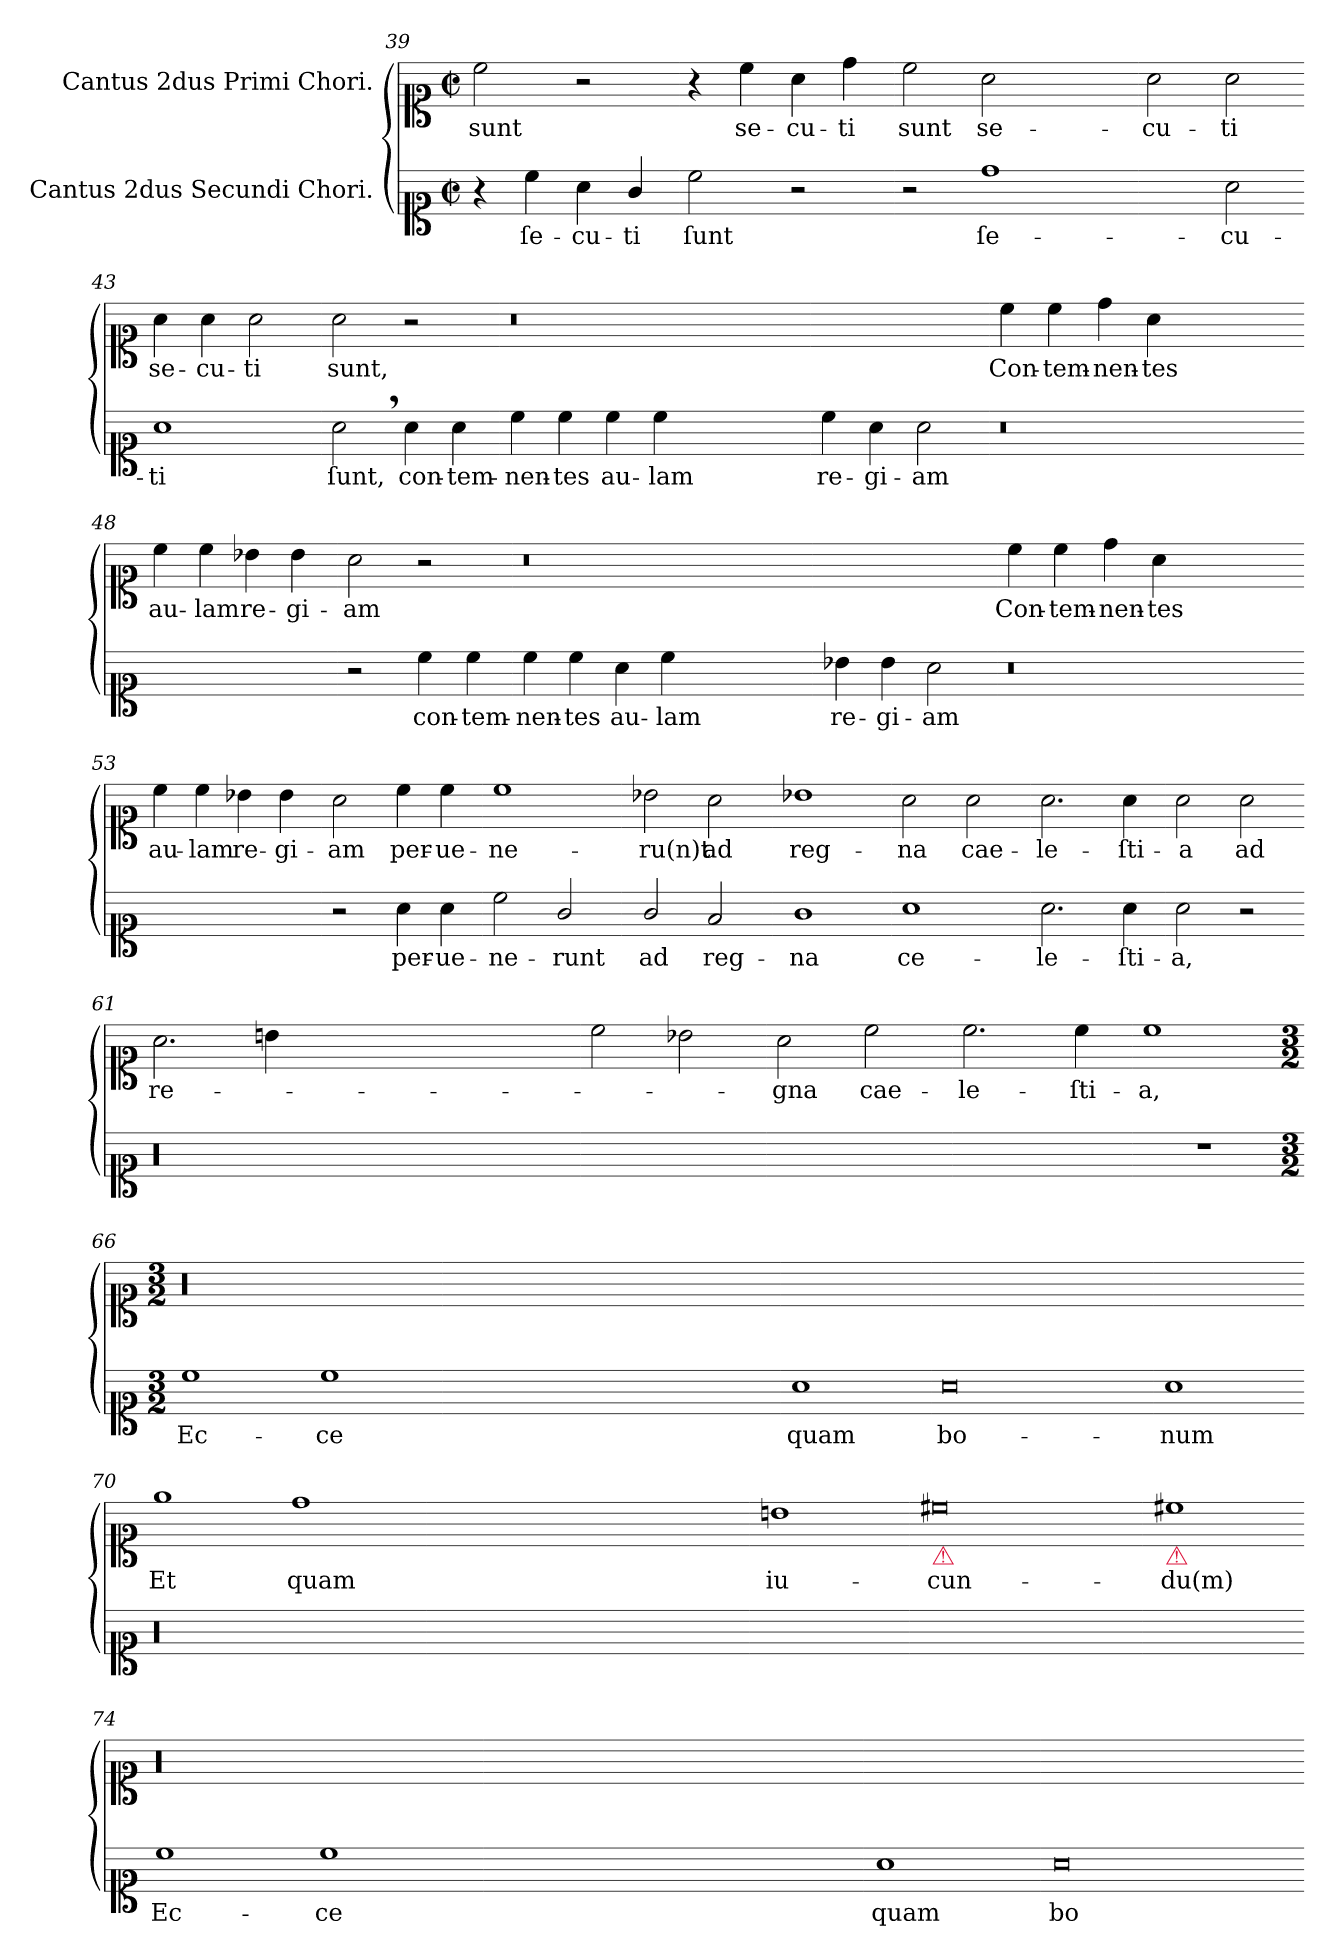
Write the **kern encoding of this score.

**kern	**text	**kern	**text
*part2	*part2	*part1	*part1
*staff2	*staff2	*staff1	*staff1
*I"Cantus 2dus Secundi Chori.	*	*I"Cantus 2dus Primi Chori.	*
*clefC1	*	*clefC1	*
*k[]	*	*k[]	*
*M2/2	*	*M2/2	*
*met(c|)	*	*met(c|)	*
=39	=39	=39	=39
4r	.	2cc\	sunt
4cc\	ſe-	.	.
4a\	-cu-	2r	.
4g/	-ti	.	.
=40-	=40-	=40-	=40-
2cc\	ſunt	4r	.
.	.	4cc\	se-
2r	.	4a\	-cu-
.	.	4dd\	-ti
=41-	=41-	=41-	=41-
2r	.	2cc\	sunt
1dd\	ſe-	2a\	se-
.	.	2ryy	.
=42-	=42-	=42-	=42-
2ryy	.	2a\	-cu-
2a\	-cu-	2a\	-ti
=43-	=43-	=43-	=43-
1a	-ti	4a\	se-
.	.	4a\	-cu-
.	.	2a\	-ti
=44-	=44-	=44-	=44-
2a,<\	ſunt,	2a\	sunt,
4a\	con-	2r	.
4a\	-tem-	.	.
=45-	=45-	=45-	=45-
4cc\	-nen-	0r	.
4cc\	-tes	.	.
4cc\	au-	.	.
4cc\	-lam	.	.
1ryy	.	.	.
=46-	=46-	=46-	=46-
4cc\	re-	1ryy	.
4a\	-gi-	.	.
2a\	-am	.	.
=47-	=47-	=47-	=47-
0r	.	4cc\	Con-
.	.	4cc\	-tem-
.	.	4dd\	-nen-
.	.	4a\	-tes
.	.	1ryy	.
=48-	=48-	=48-	=48-
1ryy	.	4cc\	au-
.	.	4cc\	-lam
.	.	4b-X\	re-
.	.	4b-\	-gi-
=49-	=49-	=49-	=49-
2r	.	2a\	-am
!	!LO:LY:i	!	!
4cc\	con-	2r	.
!	!LO:LY:i	!	!
4cc\	-tem-	.	.
=50-	=50-	=50-	=50-
!	!LO:LY:i	!	!
4cc\	-nen-	0r	.
!	!LO:LY:i	!	!
4cc\	-tes	.	.
!	!LO:LY:i	!	!
4a\	au-	.	.
!	!LO:LY:i	!	!
4cc\	-lam	.	.
1ryy	.	.	.
=51-	=51-	=51-	=51-
!	!LO:LY:i	!	!
4b-X\	re-	1ryy	.
!	!LO:LY:i	!	!
4b-\	-gi-	.	.
!	!LO:LY:i	!	!
2a\	-am	.	.
=52-	=52-	=52-	=52-
0r	.	4cc\	Con-
.	.	4cc\	-tem-
.	.	4dd\	-nen-
.	.	4a\	-tes
.	.	1ryy	.
=53-	=53-	=53-	=53-
1ryy	.	4cc\	au-
.	.	4cc\	-lam
.	.	4b-X\	re-
.	.	4b-\	-gi-
=54-	=54-	=54-	=54-
2r	.	2a\	-am
4a\	per-	4cc\	per-
4a\	-ue-	4cc\	-ue-
=55-	=55-	=55-	=55-
2cc\	-ne-	1cc	-ne-
2g/	-runt	.	.
=56-	=56-	=56-	=56-
2g/	ad	2b-X\	-ru(n)t
2f/	reg-	2a\	ad
=57-	=57-	=57-	=57-
1g	-na	1b-X	reg-
=58-	=58-	=58-	=58-
1a	ce-	2a\	-na
.	.	2a\	cae-
=59-	=59-	=59-	=59-
2.a\	-le-	2.a\	-le-
4a\	-ſti-	4a\	-ſti-
=60-	=60-	=60-	=60-
2a\	-a,	2a\	-a
2r	.	2a\	ad
=61-	=61-	=61-	=61-
00r	.	2.a\	re-
.	.	4bn\	.
.	.	0.ryy	.
=62-	=62-	=62-	=62-
1ryy	.	2cc\	.
.	.	2b-X\	.
=63-	=63-	=63-	=63-
1ryy	.	2a\	-gna
.	.	2cc\	cae-
=64-	=64-	=64-	=64-
1ryy	.	2.cc\	-le-
.	.	4cc\	-ſti-
=65-	=65-	=65-	=65-
1r	.	1cc	-a,
=66-	=66-	=66-	=66-
*M3/2	*	*M3/2	*
1cc	Ec-	00.r	.
1cc\	-ce	.	.
00ryy	.	.	.
=67-	=67-	=67-	=67-
1a	quam	1ryy	.
=68-	=68-	=68-	=68-
0a	bo-	0ryy	.
=69-	=69-	=69-	=69-
1a	-num	1ryy	.
=70-	=70-	=70-	=70-
00.r	.	1ee	Et
.	.	1dd\	quam
.	.	00ryy	.
=71-	=71-	=71-	=71-
1ryy	.	1bn	iu-
=72-	=72-	=72-	=72-
!	!	!LO:TX:b:color=crimson:t=⚠	!
0ryy	.	0cc#X	-cun-
=73-	=73-	=73-	=73-
!	!	!LO:TX:b:color=crimson:t=⚠	!
1ryy	.	1cc#X	-du(m)
=74-	=74-	=74-	=74-
!	!LO:LY:i	!	!
1cc	Ec-	00.r	.
!	!LO:LY:i	!	!
1cc\	-ce	.	.
00ryy	.	.	.
=75-	=75-	=75-	=75-
!	!LO:LY:i	!	!
1a	quam	1ryy	.
=76-	=76-	=76-	=76-
!	!LO:LY:i	!	!
0a	bo-	0ryy	.
=-	=-	=-	=-
*-	*-	*-	*-
